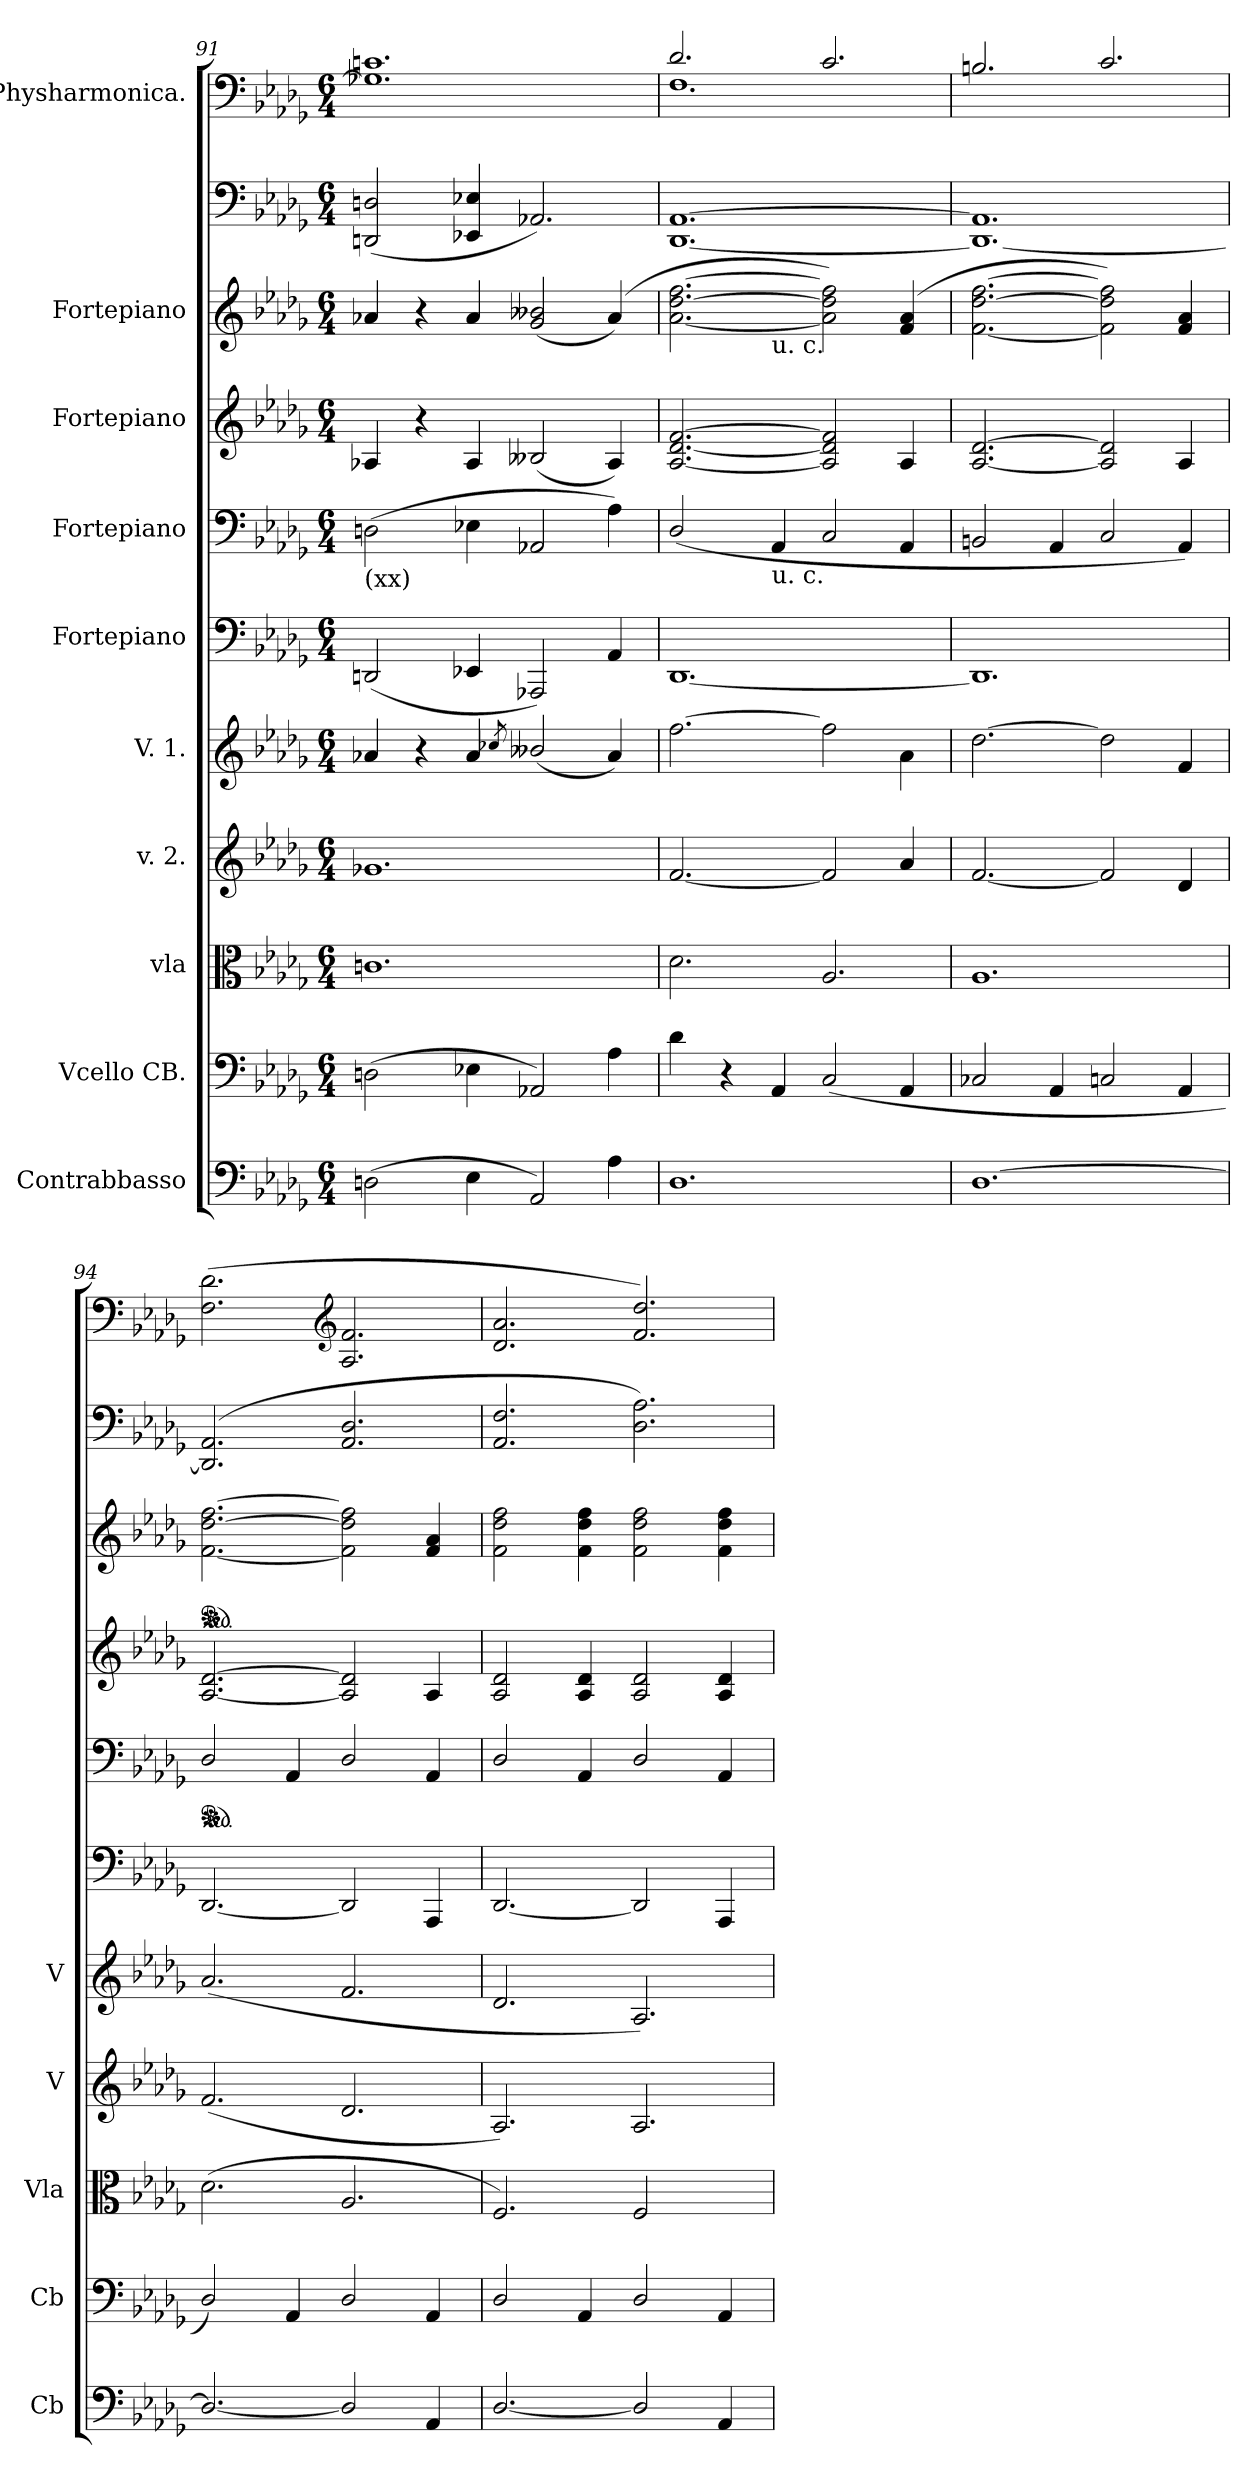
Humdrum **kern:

**kern	**kern	**kern	**kern	**kern	**kern	**kern	**kern	**kern	**kern	**kern
*part11	*part10	*part9	*part8	*part7	*part6	*part5	*part4	*part3	*part2	*part1
*staff11	*staff10	*staff9	*staff8	*staff7	*staff6	*staff5	*staff4	*staff3	*staff2	*staff1
*I"Contrabbasso	*I"Vcello CB.	*I"vla	*I"v. 2.	*I"V. 1.	*I"Fortepiano	*I"Fortepiano	*I"Fortepiano	*I"Fortepiano	*	*I"Physharmonica.
*I'Cb	*I'Cb	*I'Vla	*I'V	*I'V	*	*	*	*	*	*
*clefF4	*clefF4	*clefC3	*clefG2	*clefG2	*clefF4	*clefF4	*clefG2	*clefG2	*clefF4	*clefF4
*k[b-e-a-d-g-]	*k[b-e-a-d-g-]	*k[b-e-a-d-g-]	*k[b-e-a-d-g-]	*k[b-e-a-d-g-]	*k[b-e-a-d-g-]	*k[b-e-a-d-g-]	*k[b-e-a-d-g-]	*k[b-e-a-d-g-]	*k[b-e-a-d-g-]	*k[b-e-a-d-g-]
*M6/4	*M6/4	*M6/4	*M6/4	*M6/4	*M6/4	*M6/4	*M6/4	*M6/4	*M6/4	*M6/4
=91	=91	=91	=91	=91	=91	=91	=91	=91	=91	=91
!	!	!	!	!	!	!LO:TX:b:t=(xx)	!	!	!	!
(2Dn\	(2Dn\	1.cn\	1.g-X/	4a-X/	(2DDn/	(2Dn\	4A-X/	4a-X/	(2DDn/ 2Dn/	1.G-X]\ 1.cn\
.	.	.	.	4r	.	.	4r	4r	.	.
4E-\	4E-X\	.	.	4a-/	4EE-X/	4E-X\	4A-/	4a-/	4EE-X/ 4E-X/	.
.	.	.	.	8qcc-X/	.	.	.	.	.	.
2AA-/)	2AA-X/)	.	.	(2b--X/	2AAA-X/)	2AA-X/	(2B--X/	(2g-/ 2b--X/	2.AA-X/)	.
4A-\	4A-\	.	.	4a-/)	4AA-/	4A-\)	4A-/)	(4a-/)	.	.
=92	=92	=92	=92	=92	=92	=92	=92	=92	=92	=92
*	*	*	*	*	*	*	*	*^	*	*^
1.D-\	4d-\	2.d-\	[2.f/	[2.ff\	[1.DD-/	(2D-/	[2.A-/ [2.d-/ [2.f/	[2.a-\ [2.dd-\ [2.ff\	2ryy	[1.DD-/ [1.AA-/	2.d-/	1.F\
.	4r	.	.	.	.	.	.	.	.	.	.	.
!	!	!	!	!	!	!	!	!	!LO:TX:b:t=u. c.	!	!	!
!	!	!	!	!	!	!LO:TX:b:t=u. c.	!	!	!	!	!	!
.	4AA-/	.	.	.	.	4AA-/	.	.	1ryy	.	.	.
.	(2C/	2.A-/	2f/]	2ff\]	.	2C/	2A-]/ 2d-]/ 2f]/	2a-]\ 2dd-]\ 2ff]\)	.	.	2.c/	.
.	4AA-/	.	4a-/	4a-\	.	4AA-/	4A-/	(4f/ 4a-/	.	.	.	.
*	*	*	*	*	*	*	*	*v	*v	*	*v	*v
=93	=93	=93	=93	=93	=93	=93	=93	=93	=93	=93
[1.D-\	2C-X/	1.A-/	[2.f/	[2.dd-\	1.DD-/]	2BBn/	[2.A-/ [2.d-/	[2.f\ [2.dd-\ [2.ff\	1.DD-_/ 1.AA-]/	2.Bn/
.	4AA-/	.	.	.	.	4AA-/	.	.	.	.
.	2Cn/	.	2f/]	2dd-\]	.	2C/	2A-]/ 2d-]/	2f]\ 2dd-]\ 2ff]\)	.	2.c/
.	4AA-/	.	4d-/	4f/	.	4AA-/)	4A-/	4f/ 4a-/	.	.
=94	=94	=94	=94	=94	=94	=94	=94	=94	=94	=94
*	*	*	*	*	*	*ped	*	*	*	*
*	*	*	*	*	*	*Xped	*	*	*	*
*	*	*	*	*	*	*	*	*ped	*	*
*	*	*	*	*	*	*	*	*Xped	*	*
2.D-/_	2D-/)	(2.d-\	(2.f/	(2.a-/	[2.DD-/	2D-/	[2.A-/ [2.d-/	[2.f\ [2.dd-\ [2.ff\	(2.DD-]/ 2.AA-/	(2.F\ 2.d-\
.	4AA-/	.	.	.	.	4AA-/	.	.	.	.
*	*	*	*	*	*	*	*	*	*	*clefG2
2D-/]	2D-/	2.A-/	2.d-/	2.f/	2DD-/]	2D-/	2A-]/ 2d-]/	2f]\ 2dd-]\ 2ff]\	2.AA-/ 2.D-/	2.A-/ 2.f/
4AA-/	4AA-/	.	.	.	4AAA-/	4AA-/	4A-/	4f/ 4a-/	.	.
=95	=95	=95	=95	=95	=95	=95	=95	=95	=95	=95
[2.D-/	2D-/	2.F/)	2.A-/)	2.d-/	[2.DD-/	2D-/	2A-/ 2d-/	2f\ 2dd-\ 2ff\	2.AA-/ 2.F/	2.d-/ 2.a-/
.	4AA-/	.	.	.	.	4AA-/	4A-/ 4d-/	4f\ 4dd-\ 4ff\	.	.
!	!	!LO:N:vis=2	!	!	!	!	!	!	!	!
2D-/]	2D-/	2.F/	2.A-/	2.A-/)	2DD-/]	2D-/	2A-/ 2d-/	2f\ 2dd-\ 2ff\	2.D-\ 2.A-\)	2.f/ 2.dd-/)
4AA-/	4AA-/	.	.	.	4AAA-/	4AA-/	4A-/ 4d-/	4f\ 4dd-\ 4ff\	.	.
=	=	=	=	=	=	=	=	=	=	=
*-	*-	*-	*-	*-	*-	*-	*-	*-	*-	*-
